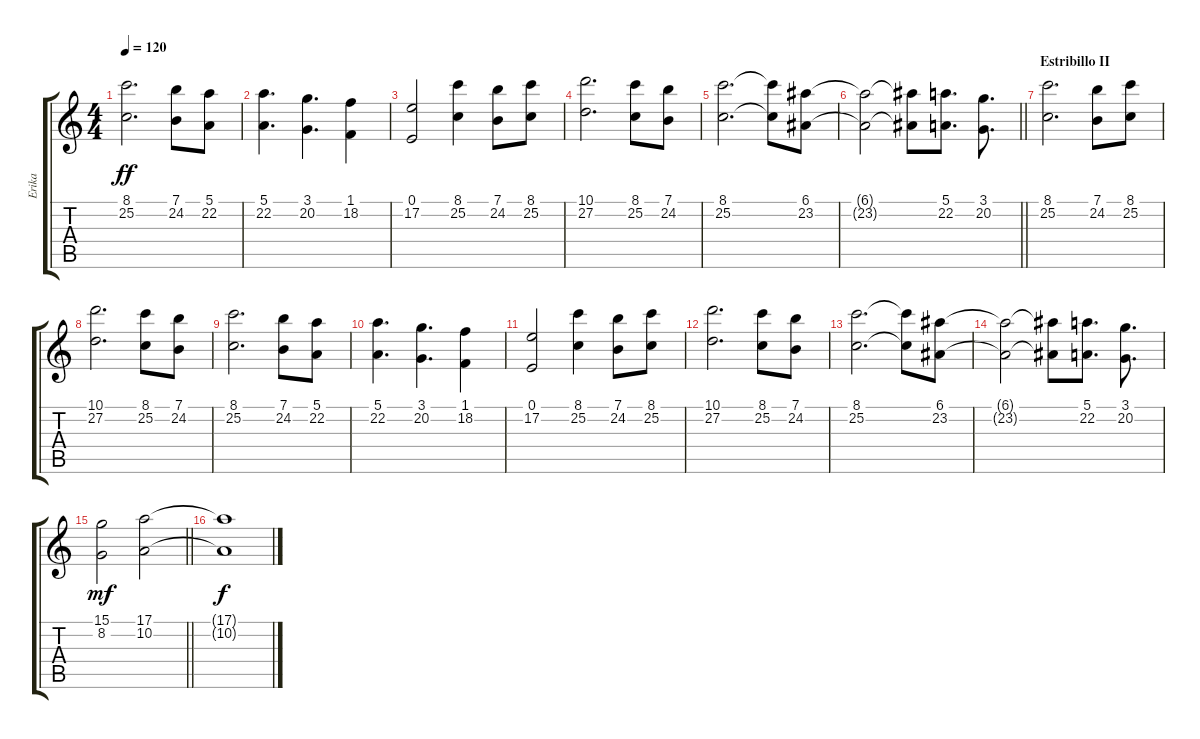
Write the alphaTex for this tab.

\track ("Erika" "Erika") {instrument stringensemble1}
\staff {score tabs}
\tuning (E4 B3 G3 D3 A2 E2) {hide}
\ts (4 4)
\tempo 120
\clef g2
\ks c
(8.1 25.2).2{d dy ff} (7.1 24.2).8 (5.1 22.2).8 |
(5.1 22.2).4{d} (3.1 20.2).4{d} (1.1 18.2).4 |
(0.1 17.2).2 (8.1 25.2).4 (7.1 24.2).8 (8.1 25.2).8 |
(10.1 27.2).2{d} (8.1 25.2).8 (7.1 24.2).8 |
(8.1 25.2).2{d} (8.1{t} 25.2{t}).8 (6.1 23.2).8 |
\barLineRight lightlight
(6.1{t} 23.2{t}).2 (6.1{t} 23.2{t}).8 (5.1 22.2).8{d} (3.1 20.2).8{d} |
\section ("" "Estribillo II")
(8.1 25.2).2{d} (7.1 24.2).8 (8.1 25.2).8 |
(10.1 27.2).2{d} (8.1 25.2).8 (7.1 24.2).8 |
(8.1 25.2).2{d} (7.1 24.2).8 (5.1 22.2).8 |
(5.1 22.2).4{d} (3.1 20.2).4{d} (1.1 18.2).4 |
(0.1 17.2).2 (8.1 25.2).4 (7.1 24.2).8 (8.1 25.2).8 |
(10.1 27.2).2{d} (8.1 25.2).8 (7.1 24.2).8 |
(8.1 25.2).2{d} (8.1{t} 25.2{t}).8 (6.1 23.2).8 |
(6.1{t} 23.2{t}).2 (6.1{t} 23.2{t}).8 (5.1 22.2).8{d} (3.1 20.2).8{d} |
\barLineRight lightlight
(15.1 8.2).2{dy mf} (17.1 10.2).2 |
(17.1{t} 10.2{t}).1{dy f}
